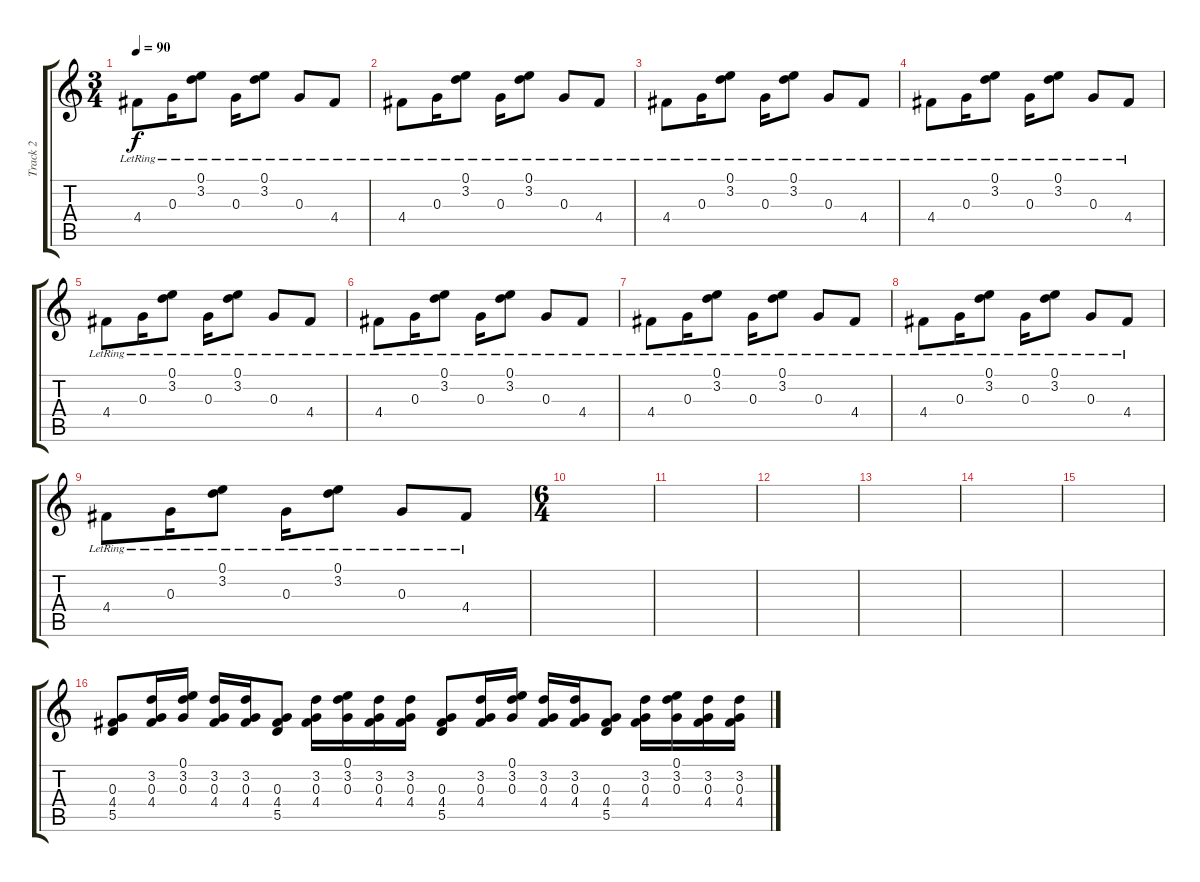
\track ("Track 2" "Track 2") {instrument acousticguitarsteel}
\staff {score tabs}
\tuning (E4 B3 G3 D3 A2 E2) {hide}
\ts (3 4)
\tempo 90
\clef g2
\ks c
4.4{lr}.8{dy f} 0.3{lr}.16 (0.1{lr} 3.2{lr}).8 0.3{lr}.16 (0.1{lr} 3.2{lr}).8 0.3{lr}.8 4.4{lr}.8 |
4.4{lr}.8 0.3{lr}.16 (0.1{lr} 3.2{lr}).8 0.3{lr}.16 (0.1{lr} 3.2{lr}).8 0.3{lr}.8 4.4{lr}.8 |
4.4{lr}.8 0.3{lr}.16 (0.1{lr} 3.2{lr}).8 0.3{lr}.16 (0.1{lr} 3.2{lr}).8 0.3{lr}.8 4.4{lr}.8 |
4.4{lr}.8 0.3{lr}.16 (0.1{lr} 3.2{lr}).8 0.3{lr}.16 (0.1{lr} 3.2{lr}).8 0.3{lr}.8 4.4{lr}.8 |
4.4{lr}.8 0.3{lr}.16 (0.1{lr} 3.2{lr}).8 0.3{lr}.16 (0.1{lr} 3.2{lr}).8 0.3{lr}.8 4.4{lr}.8 |
4.4{lr}.8 0.3{lr}.16 (0.1{lr} 3.2{lr}).8 0.3{lr}.16 (0.1{lr} 3.2{lr}).8 0.3{lr}.8 4.4{lr}.8 |
4.4{lr}.8 0.3{lr}.16 (0.1{lr} 3.2{lr}).8 0.3{lr}.16 (0.1{lr} 3.2{lr}).8 0.3{lr}.8 4.4{lr}.8 |
4.4{lr}.8 0.3{lr}.16 (0.1{lr} 3.2{lr}).8 0.3{lr}.16 (0.1{lr} 3.2{lr}).8 0.3{lr}.8 4.4{lr}.8 |
4.4{lr}.8 0.3{lr}.16 (0.1{lr} 3.2{lr}).8 0.3{lr}.16 (0.1{lr} 3.2{lr}).8 0.3{lr}.8 4.4{lr}.8 |
\ts (6 4)
|
|
|
|
|
|
(0.3 4.4 5.5).8 (3.2 0.3 4.4).16 (0.1 3.2 0.3).16 (3.2 0.3 4.4).16 (3.2 0.3 4.4).16 (0.3 4.4 5.5).8 (3.2 0.3 4.4).16 (0.1 3.2 0.3).16 (3.2 0.3 4.4).16 (3.2 0.3 4.4).16 (0.3 4.4 5.5).8 (3.2 0.3 4.4).16 (0.1 3.2 0.3).16 (3.2 0.3 4.4).16 (3.2 0.3 4.4).16 (0.3 4.4 5.5).8 (3.2 0.3 4.4).16 (0.1 3.2 0.3).16 (3.2 0.3 4.4).16 (3.2 0.3 4.4).16
